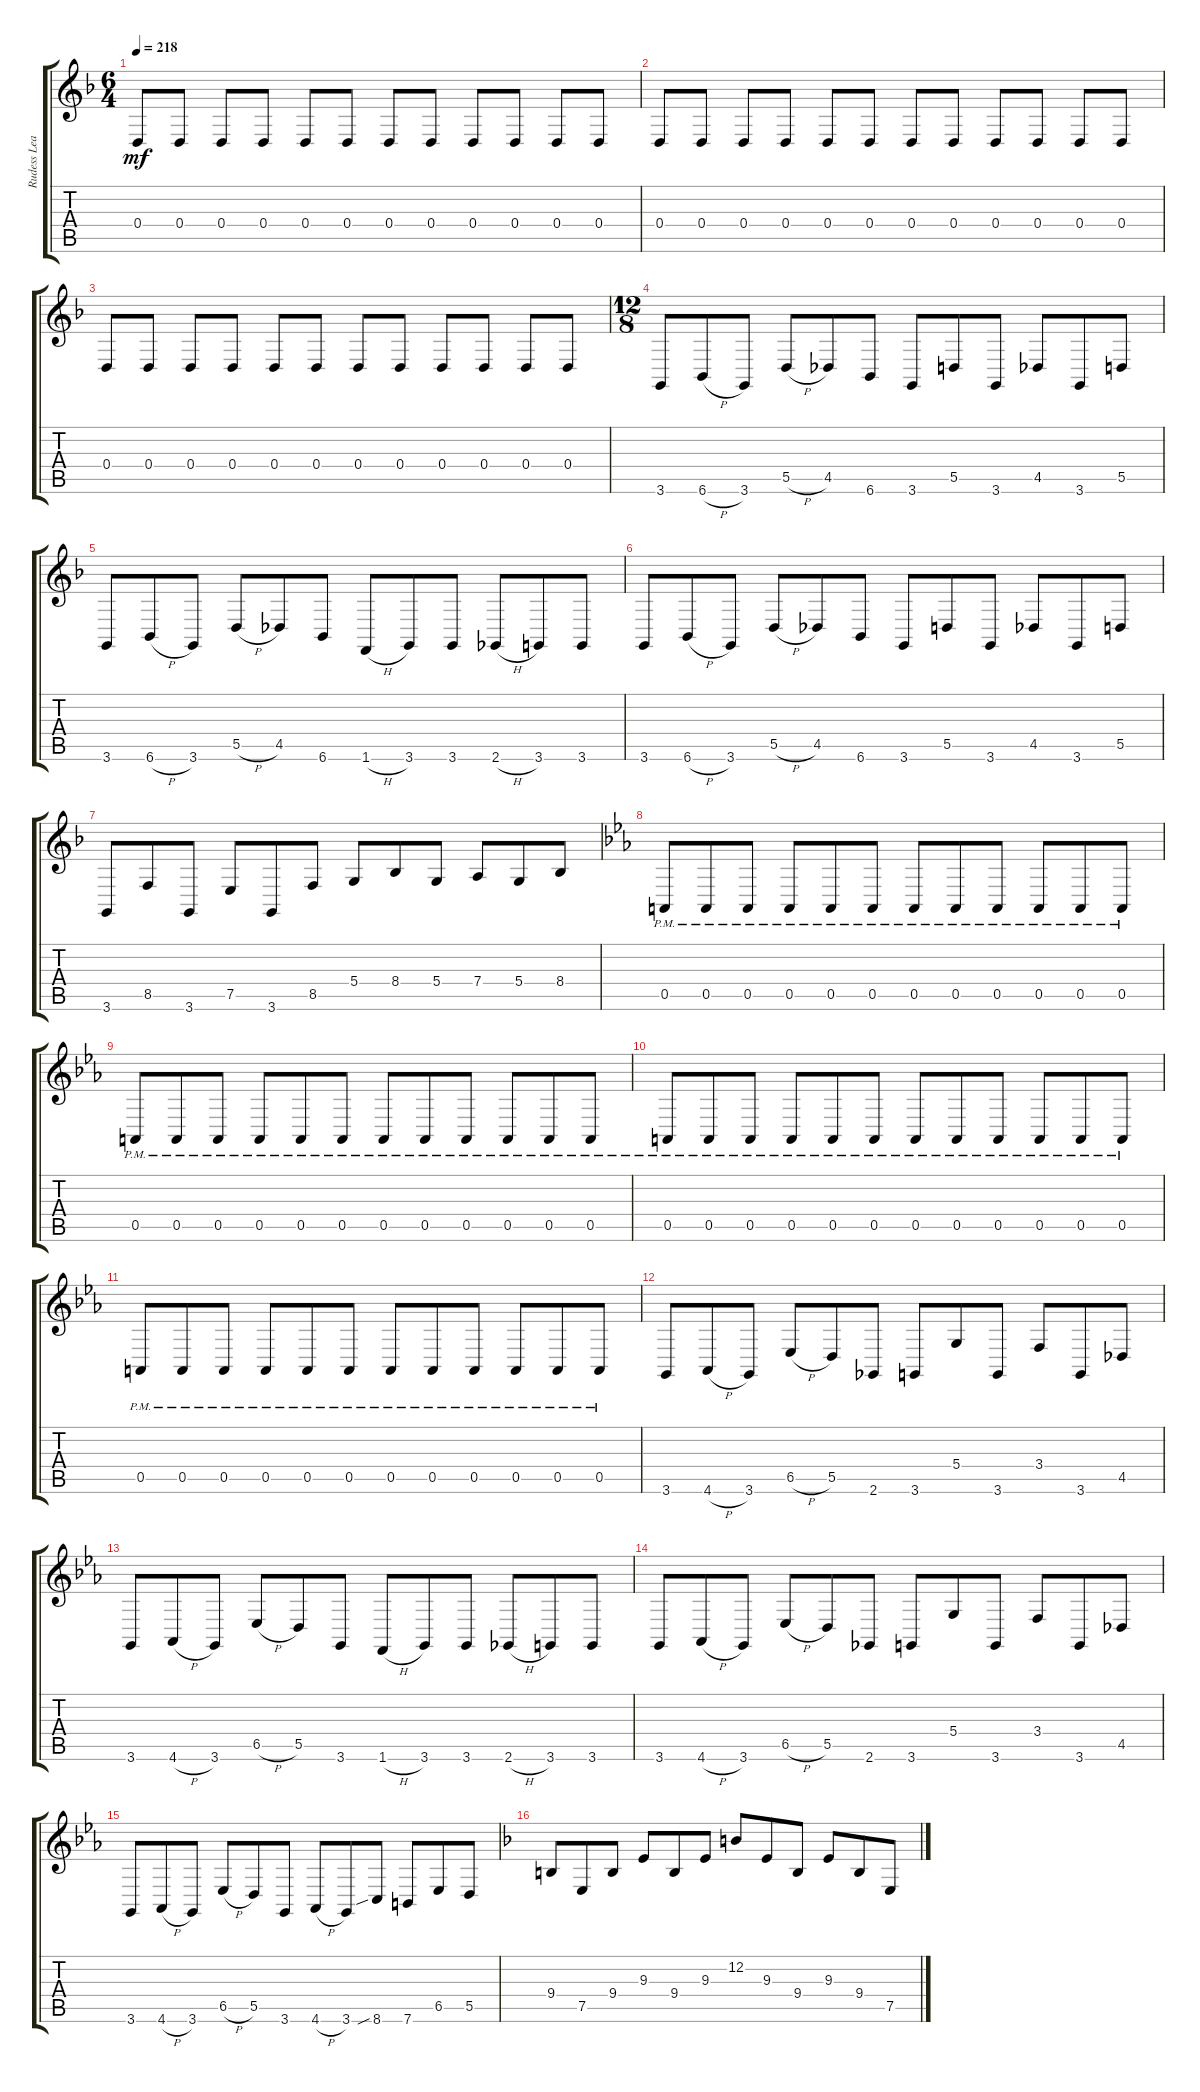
\track ("Rudess Lead" "Rudess Lea") {instrument lead2sawtooth}
\staff {score tabs}
\tuning (E4 B3 G3 D3 A2 E2) {hide}
\ts (6 4)
\tempo 218
\clef g2
\ks f
0.4.8{dy mf} 0.4.8 0.4.8 0.4.8 0.4.8 0.4.8 0.4.8 0.4.8 0.4.8 0.4.8 0.4.8 0.4.8 |
0.4.8 0.4.8 0.4.8 0.4.8 0.4.8 0.4.8 0.4.8 0.4.8 0.4.8 0.4.8 0.4.8 0.4.8 |
0.4.8 0.4.8 0.4.8 0.4.8 0.4.8 0.4.8 0.4.8 0.4.8 0.4.8 0.4.8 0.4.8 0.4.8 |
\ts (12 8)
3.6.8 6.6{h}.8 3.6.8 5.5{h}.8 4.5.8 6.6.8 3.6.8 5.5.8 3.6.8 4.5.8 3.6.8 5.5.8 |
3.6.8 6.6{h}.8 3.6.8 5.5{h}.8 4.5.8 6.6.8 1.6{h}.8 3.6.8 3.6.8 2.6{h}.8 3.6.8 3.6.8 |
3.6.8 6.6{h}.8 3.6.8 5.5{h}.8 4.5.8 6.6.8 3.6.8 5.5.8 3.6.8 4.5.8 3.6.8 5.5.8 |
3.6.8 8.5.8 3.6.8 7.5.8 3.6.8 8.5.8 5.4.8 8.4.8 5.4.8 7.4.8 5.4.8 8.4.8 |
\ks eb
0.5{pm}.8 0.5{pm}.8 0.5{pm}.8 0.5{pm}.8 0.5{pm}.8 0.5{pm}.8 0.5{pm}.8 0.5{pm}.8 0.5{pm}.8 0.5{pm}.8 0.5{pm}.8 0.5{pm}.8 |
0.5{pm}.8 0.5{pm}.8 0.5{pm}.8 0.5{pm}.8 0.5{pm}.8 0.5{pm}.8 0.5{pm}.8 0.5{pm}.8 0.5{pm}.8 0.5{pm}.8 0.5{pm}.8 0.5{pm}.8 |
0.5{pm}.8 0.5{pm}.8 0.5{pm}.8 0.5{pm}.8 0.5{pm}.8 0.5{pm}.8 0.5{pm}.8 0.5{pm}.8 0.5{pm}.8 0.5{pm}.8 0.5{pm}.8 0.5{pm}.8 |
0.5{pm}.8 0.5{pm}.8 0.5{pm}.8 0.5{pm}.8 0.5{pm}.8 0.5{pm}.8 0.5{pm}.8 0.5{pm}.8 0.5{pm}.8 0.5{pm}.8 0.5{pm}.8 0.5{pm}.8 |
3.6.8 4.6{h}.8 3.6.8 6.5{h}.8 5.5.8 2.6.8 3.6.8 5.4.8 3.6.8 3.4.8 3.6.8 4.5.8 |
3.6.8 4.6{h}.8 3.6.8 6.5{h}.8 5.5.8 3.6.8 1.6{h}.8 3.6.8 3.6.8 2.6{h}.8 3.6.8 3.6.8 |
3.6.8 4.6{h}.8 3.6.8 6.5{h}.8 5.5.8 2.6.8 3.6.8 5.4.8 3.6.8 3.4.8 3.6.8 4.5.8 |
3.6.8 4.6{h}.8 3.6.8 6.5{h}.8 5.5.8 3.6.8 4.6{h}.8 3.6.8 8.6{sib}.8 7.6.8 6.5.8 5.5.8 |
\ks f
9.4.8 7.5.8 9.4.8 9.3.8 9.4.8 9.3.8 12.2.8 9.3.8 9.4.8 9.3.8 9.4.8 7.5.8
